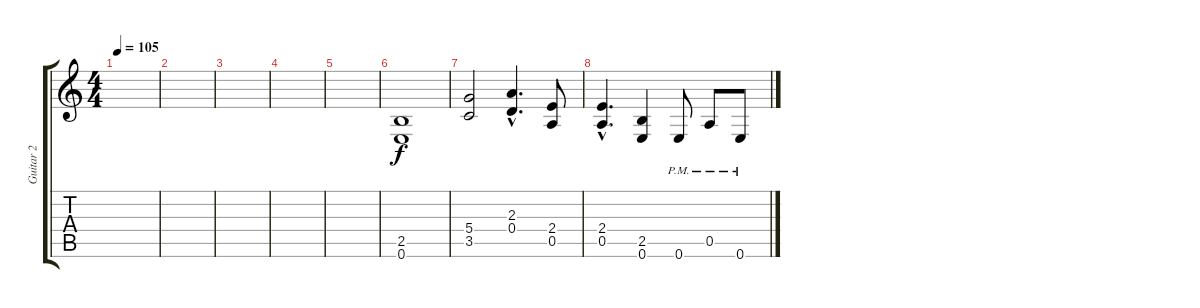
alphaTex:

\track ("Guitar 2" "Guitar 2") {instrument distortionguitar}
\staff {score tabs}
\tuning (E4 B3 G3 D3 A2 E2) {hide}
\ts (4 4)
\tempo 105
\clef g2
\ks c
|
|
|
|
|
(2.5 0.6).1 |
(5.4 3.5).2 (2.3{hac} 0.4{hac}).4{d} (2.4 0.5).8 |
(2.4{hac} 0.5{hac}).4{d} (2.5 0.6).4 0.6{pm}.8 0.5{pm}.8 0.6{pm}.8
